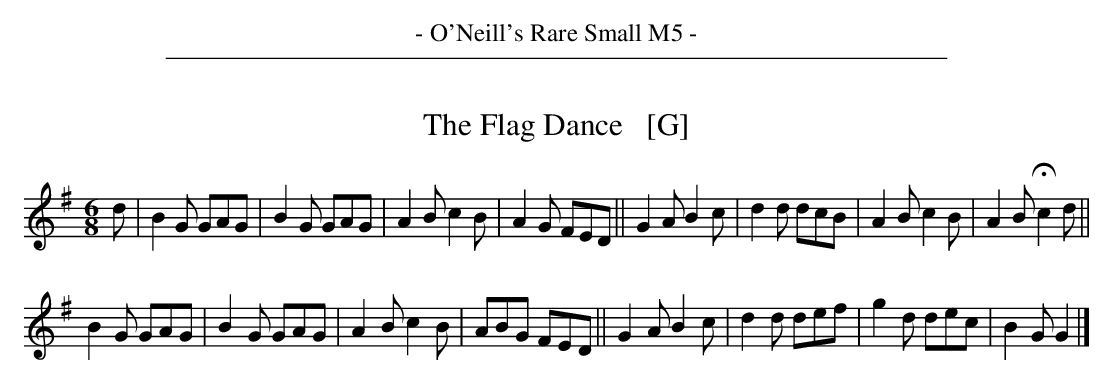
X:1
T: The Flag Dance   [G]
M: 6/8
L: 1/8
K: G
d |\
B2G GAG | B2G GAG | A2B c2B | A2G FED ||\
G2A B2c | d2d dcB | A2B c2B | A2B Hc2d ||
B2G GAG | B2G GAG | A2B c2B | ABG FED ||\
G2A B2c | d2d def | g2d dec | B2G G2 |]
